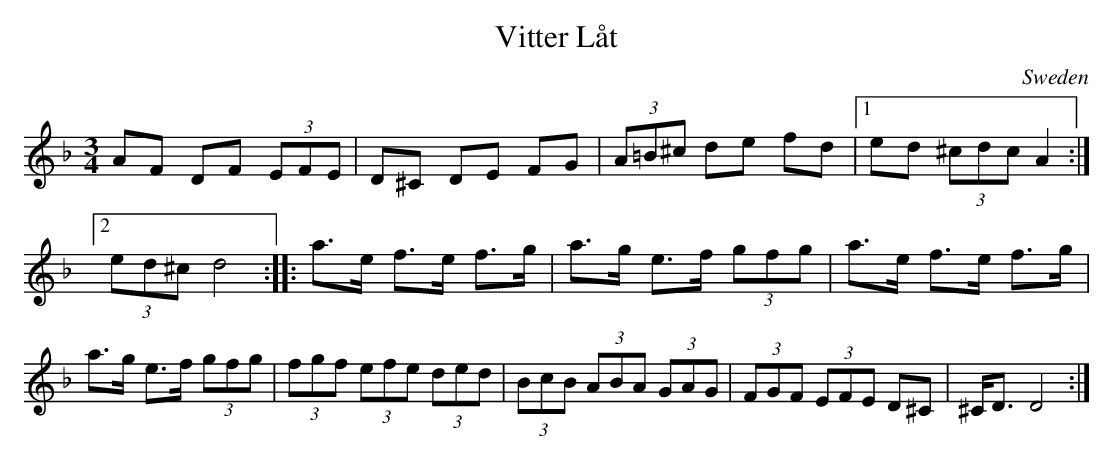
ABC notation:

X:1
T:Vitter Låt
M:3/4
O:Sweden
K:D min
AF DF (3EFE|D^C DE FG|(3A=B^c de fd \
|1 ed (3^cdc A2 :|2 (3ed^c d4 ::\
a>e f>e f>g|a>g e>f (3gfg|\
a>e f>e f>g|a>g e>f (3gfg|\
(3fgf (3efe (3ded|(3BcB (3ABA (3GAG|\
(3FGF (3EFE D^C|^C<D D4:|
